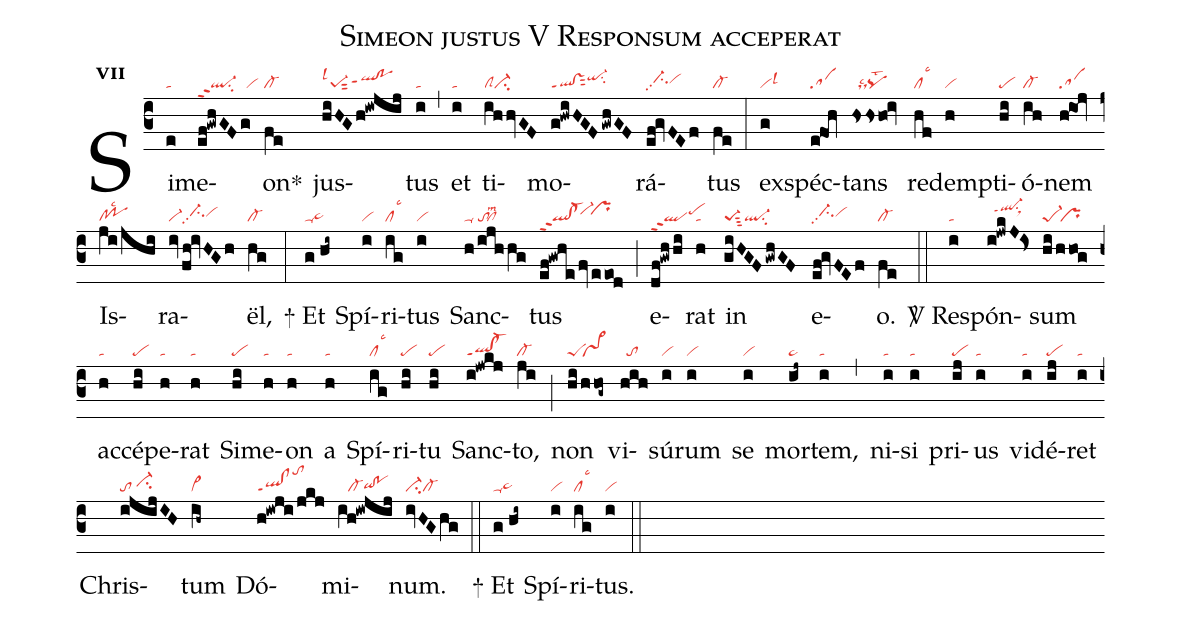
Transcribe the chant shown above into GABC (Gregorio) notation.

name:Simeon justus V Responsum acceperat;
office-part:re;
mode:7;
nabc-lines:1;
%%
initial-style: 1;
name: Simeon justus;
mode: 7;
office-part: Responsorium;
annotation: Resp.;
annotation: vii;
nabc-lines: 1;
%%
(c3) Si(e|ta)me(ef!gwhGFg|ql-ppt2su2vi)on<sp>*</sp>(fe|cl-) jus(hiHGh!iwjij|pe-1sut2lsl1qlhh!pohhppt1)tus(i|ta) (,) et(i|ta) ti(ihhvGF|clSci-)mo(g!hwiHGFgwhGF|ql!vsppt1sut2qi-hisu2)rá(ef!gvFEf|//ci-hhpp2vihh)tus(fe|cl-) (:) ex(g|vilsl3)spéc(e!foh|sa)tans(Hssho0!iv|//dslsc2pqlst2) red(hf|cllsc3)em(h|vi)pti(hi|pe)ó(ih|cl-)nem(h!ioj|sa) Is(ji/jhi|cl!polsc2)ra(iv/fh!ivHGh|vi-//ci-hhpp2vihh)ël,(hg|cl-) (:)
<sp>+</sp> Et(g//hi~|ta-ta>hg) Spí(i|vi)ri(ig|cllsc3)tus(i|vi) Sanc(h/ijhhg|ta-/to`cllsm2)tus(ef!gwhe/fv/eeod|ql!cl-ppt2`vi-hi`prhi) (;) e(df!gwhhi|qlppt2pehi)rat(h|ta) in(giHGFgwhGF|pe-1sut3ql-su2) e(ef!gvFEf|//ci-hhpp2vihh)o.(fe|cl-) (::)

<sp>V/</sp> Re(i|ta)spón(i!jwkJ!Is<|//ql-hjppt1su1sux1)sum(hi/hhog|pe-1`pr) ac(h|ta)cé(hi|pe)pe(h|ta)rat(h|ta) Si(hi|pe)me(h|ta)on(h|ta) a(h|ta) Spí(ig|cllsc3)ri(hi|pe)tu(hi|pe) Sanc(i!jwkj|ql!cl-ppt1)to,(ji|cl-) (;) non(hi/hhog~|peS`vs>) vi(hih|//to)sú(i|vi)rum(i|vi) se(i|vi) mor(ij~|ta>)tem,(i|ta) (,) ni(i|ta)si(i|ta) pri(ij|pe)us(i|ta) vi(i|ta)dé(ij|pe)ret(i|ta) Chris(ijijIH|to/ci-hh)tum(ih~|vi>) Dó(h!iwji/jkj|ql!clppt1tohm)mi(ih!iwjij|///cl-qihg!pohg)num.(ivHGhg|ci-cl-) (::)
<sp>+</sp> Et(g//hi~|ta-ta>hg) Spí(i|vi)ri(ig|cllsc3)tus.(i|vi) (::)
